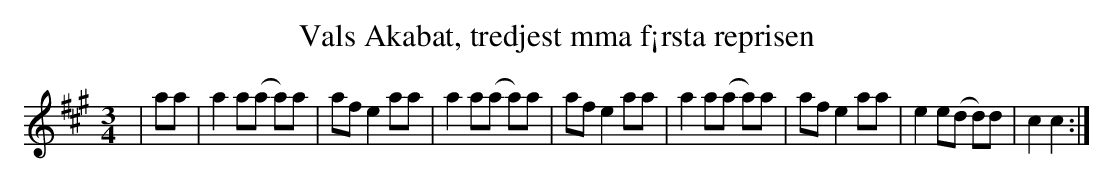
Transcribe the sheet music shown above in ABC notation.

X:1
T:Vals Akabat, tredjest mma f¡rsta reprisen
M:3/4
L:1/8
K:A
|aa |a2 a(a a)a | af e2 aa | a2 a(a a)a | af e2 aa |a2 a(a a)a | af e2 aa | e2 e(d d)d | c2 c2 :|
